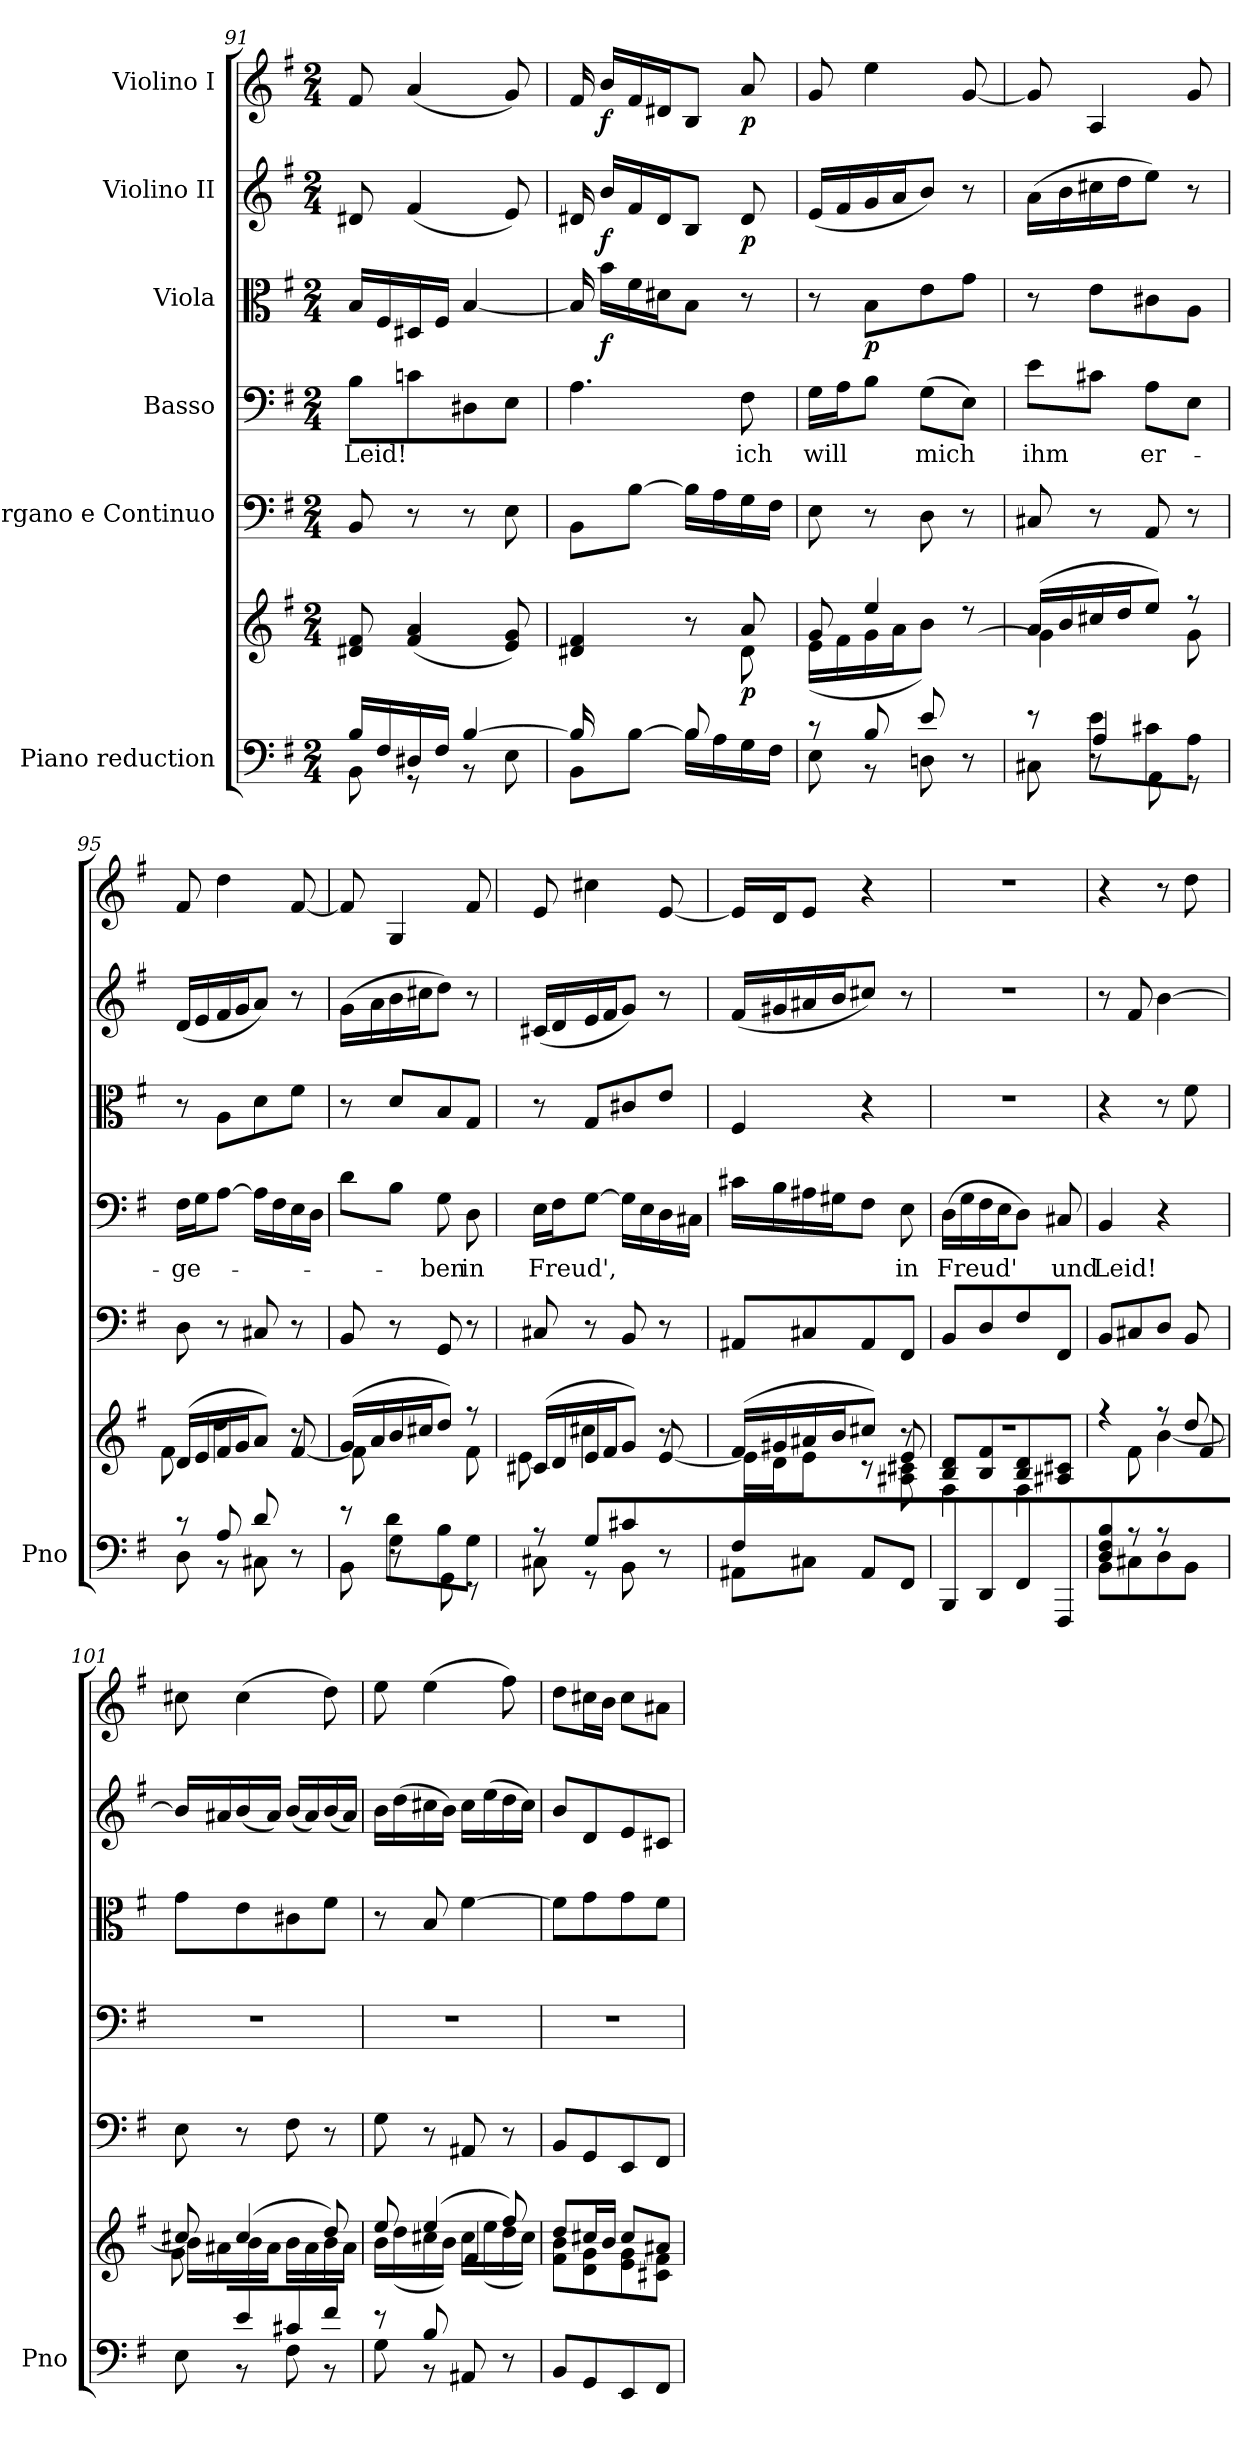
**kern	**kern	**dynam	**kern	**kern	**text	**kern	**dynam	**kern	**dynam	**kern	**dynam
*part6	*part6	*part6	*part5	*part4	*part4	*part3	*part3	*part2	*part2	*part1	*part1
*staff7	*staff6	*staff6/7	*staff5	*staff4	*staff4	*staff3	*staff3	*staff2	*staff2	*staff1	*staff1
*I"Piano reduction	*	*	*I"Organo e Continuo	*I"Basso	*	*I"Viola	*	*I"Violino II	*	*I"Violino I	*
*I'Pno	*	*	*	*	*	*	*	*	*	*	*
*clefF4	*clefG2	*	*clefF4	*clefF4	*	*clefC3	*	*clefG2	*	*clefG2	*
*k[f#]	*k[f#]	*	*k[f#]	*k[f#]	*	*k[f#]	*	*k[f#]	*	*k[f#]	*
*M2/4	*M2/4	*	*M2/4	*M2/4	*	*M2/4	*	*M2/4	*	*M2/4	*
=91	=91	=91	=91	=91	=91	=91	=91	=91	=91	=91	=91
*^	*	*	*	*	*	*	*	*	*	*	*
!	!	!	!	!	!	!LO:LY:b	!	!	!	!	!	!
16B/LL	8BB\	8d#X/ 8f#/	.	8BB/	8B\L	Leid!	16B/LL	.	8d#X/	.	8f#/	.
16F#/	.	.	.	.	.	.	16F#/	.	.	.	.	.
16D#X/	8r	(4f#/ 4a/	.	8r	8cn\	.	16D#X/	.	(4f#/	.	(4a/	.
16F#/JJ	.	.	.	.	.	.	16F#/JJ	.	.	.	.	.
[4B/	8r	.	.	8r	8D#X\	.	[4B/	.	.	.	.	.
.	8E\	8e/ 8g/)	.	8E\	8E\J	.	.	.	8e/)	.	8g/)	.
=92	=92	=92	=92	=92	=92	=92	=92	=92	=92	=92	=92	=92
*	*	*^	*	*	*	*	*	*	*	*	*	*
16B/LL]	8BB\L	4d#X/ 4f#/	16ryy	.	8BB\L	4.A\	.	16B/]	.	16d#X/	.	16f#/	.
!	!	!	!	!	!	!	!	!	!LO:DY:b	!	!LO:DY:b	!	!LO:DY:b
8.ryy	.	.	16b\	.	.	.	.	16b\LL	f	16b/LL	f	16b/LL	f
.	[<8B\J	.	16f#\	.	[8B\J	.	.	16f#\	.	16f#/	.	16f#/	.
.	.	.	16d#\J	.	.	.	.	16d#X\J	.	16d#/J	.	16d#X/J	.
8B/J	16B\LL]	8r	8ryy	.	16B\LL]	.	.	8B\J	.	8B/J	.	8B/J	.
.	16A\	.	.	.	16A\	.	.	.	.	.	.	.	.
!	!	!	!	!LO:DY:b	!	!	!LO:LY:b	!	!	!	!LO:DY:b	!	!LO:DY:b
8ryy	16G\	8a/	8d#\	p	16G\	8F#\	ich	8r	.	8d#/	p	8a/	p
.	16F#\JJ	.	.	.	16F#\JJ	.	.	.	.	.	.	.	.
=93	=93	=93	=93	=93	=93	=93	=93	=93	=93	=93	=93	=93	=93
*	*	*	*^	*	*	*	*	*	*	*	*	*	*
!	!	!	!	!	!	!	!	!LO:LY:b	!	!	!	!	!	!
8r	8E\	8g/	(16e\LL	4.ryy	.	8E\	16G\LL	will	8r	.	(16e/LL	.	8g/	.
.	.	.	16f#\	.	.	.	16A\J	.	.	.	16f#/	.	.	.
!	!	!	!	!	!	!	!	!	!	!LO:DY:b	!	!	!	!
8B/L	8r	4ee/	16g\	.	.	8r	8B\J	.	8B\L	p	16g/	.	4ee\	.
.	.	.	16a\J	.	.	.	.	.	.	.	16a/J	.	.	.
!	!	!	!	!	!	!	!	!LO:LY:b	!	!	!	!	!	!
8e/	8Dn\	.	8b\J)	.	.	8D\	(8G\L	mich	8e\	.	8b/J)	.	.	.
8ryy	8r	8r	8ryy	[8g\J	.	8r	8E\J)	.	8g\J	.	8r	.	[8g/	.
=94	=94	=94	=94	=94	=94	=94	=94	=94	=94	=94	=94	=94	=94	=94
*	*^	*	*	*	*	*	*	*	*	*	*	*	*	*
!	!	!	!	!	!	!	!	!	!LO:LY:b	!	!	!	!	!	!
*	*	*	*	*v	*v	*	*	*	*	*	*	*	*	*	*
8r	8C#X\	8ryy	(16a/LL	4g\]	.	8C#X/	8e\L	ihm	8r	.	(16a\LL	.	8g/]	.
.	.	.	16b/	.	.	.	.	.	.	.	16b\	.	.	.
8e\L	8r	4A/	16cc#X/	.	.	8r	8c#X\J	.	8e\L	.	16cc#X\	.	4A/	.
.	.	.	16dd/J	.	.	.	.	.	.	.	16dd\J	.	.	.
!	!	!	!	!	!	!	!	!LO:LY:b	!	!	!	!	!	!
8c#X\	8AA\	.	8ee/J)	8ryy	.	8AA/	8A\L	er-	8c#X\	.	8ee\J)	.	.	.
8A\J	8r	8ryy	8r	8g\	.	8r	8E\J	.	8A\J	.	8r	.	8g/	.
=95	=95	=95	=95	=95	=95	=95	=95	=95	=95	=95	=95	=95	=95	=95
*	*	*	*	*^	*	*	*	*	*	*	*	*	*	*
!	!	!	!	!	!	!	!	!	!LO:LY:b	!	!	!	!	!	!
*	*v	*v	*	*	*	*	*	*	*	*	*	*	*	*	*
8r	8D\	(16d/LL	8f#\	4.ryy	.	8D\	16F#\LL	-ge-	8r	.	(16d/LL	.	8f#/	.
.	.	16e/	.	.	.	.	16G\J	.	.	.	16e/	.	.	.
8A/L	8r	16f#/	4dd\	.	.	8r	[8A\J	.	8A\L	.	16f#/	.	4dd\	.
.	.	16g/J	.	.	.	.	.	.	.	.	16g/J	.	.	.
8d/	8C#X\	8a/J)	.	.	.	8C#X/	16A\LL]	.	8d\	.	8a/J)	.	.	.
.	.	.	.	.	.	.	16F#\	.	.	.	.	.	.	.
8ryy	8r	8r	[<8f#/	8f#\J	.	8r	16E\	.	8f#\J	.	8r	.	[8f#/	.
.	.	.	.	.	.	.	16D\JJ	.	.	.	.	.	.	.
*	*	*	*v	*v	*	*	*	*	*	*	*	*	*	*
=96	=96	=96	=96	=96	=96	=96	=96	=96	=96	=96	=96	=96	=96
*	*^	*	*	*	*	*	*	*	*	*	*	*	*
8ryy	8r	8BB\	(16g/LL	8f#\]	.	8BB/	8d\L	.	8r	.	(16g\LL	.	8f#/]	.
.	.	.	16a/	.	.	.	.	.	.	.	16a\	.	.	.
4G\	8d\L	8r	16b/	4ryy	.	8r	8B\J	.	8d/L	.	16b\	.	4G/	.
.	.	.	16cc#X/J	.	.	.	.	.	.	.	16cc#X\J	.	.	.
!	!	!	!	!	!	!	!	!LO:LY:b	!	!	!	!	!	!
.	8B\	8GG\	8dd/J)	.	.	8GG/	8G\	-ben	8B/	.	8dd\J)	.	.	.
!	!	!	!	!	!	!	!	!LO:LY:b	!	!	!	!	!	!
8ryy	8G\J	8r	8r	8f#\	.	8r	8D\	in	8G/J	.	8r	.	8f#/	.
=97	=97	=97	=97	=97	=97	=97	=97	=97	=97	=97	=97	=97	=97	=97
*	*	*	*	*^	*	*	*	*	*	*	*	*	*	*
!	!	!	!	!	!	!	!	!	!LO:LY:b	!	!	!	!	!	!
*	*v	*v	*	*	*	*	*	*	*	*	*	*	*	*	*
8r	8C#X\	(16c#X/LL	8e\	4.ryy	.	8C#X/	16E\LL	Freud',	8r	.	(16c#X/LL	.	8e/	.
.	.	16d/	.	.	.	.	16F#\J	.	.	.	16d/	.	.	.
8G/L	8r	16e/	4cc#X\	.	.	8r	[8G\J	.	8G/L	.	16e/	.	4cc#X\	.
.	.	16f#/J	.	.	.	.	.	.	.	.	16f#/J	.	.	.
8c#X/	8BB\	8g/J)	.	.	.	8BB/	16G\LL]	.	8c#X/	.	8g/J)	.	.	.
.	.	.	.	.	.	.	16E\	.	.	.	.	.	.	.
8ryy	8r	8r	[<8e/	8e\J	.	8r	16D\	.	8e/J	.	8r	.	[8e/	.
.	.	.	.	.	.	.	16C#X\JJ	.	.	.	.	.	.	.
!!LO:LB:g=z
=98	=98	=98	=98	=98	=98	=98	=98	=98	=98	=98	=98	=98	=98	=98
4F#/	8AA#X\L	(16f#/LL	16e\LL]	4.ryy	.	8AA#X/L	16c#X\LL	.	4F#/	.	(16f#/LL	.	16e/LL]	.
.	.	16g#X/	16d\J	.	.	.	16B\	.	.	.	16g#X/	.	16d/J	.
.	8C#X\J	16a#X/	8e\J	.	.	8C#X/	16A#X\	.	.	.	16a#X/	.	8e/J	.
.	.	16b/J	.	.	.	.	16G#X\J	.	.	.	16b/J	.	.	.
8ryy	8AA#/L	8cc#X/J)	8r	.	.	8AA#/	8F#\J	.	4r	.	8cc#X/J)	.	4r	.
!	!	!	!	!	!	!	!	!LO:LY:b	!	!	!	!	!	!
8ryy	8FF#/J	8r	8A#X\ 8c#X\	8e/	.	8FF#/J	8E\	in	.	.	8r	.	.	.
=99	=99	=99	=99	=99	=99	=99	=99	=99	=99	=99	=99	=99	=99	=99
!	!	!	!	!	!	!	!	!LO:LY:b	!	!	!	!	!	!
*v	*v	*	*	*	*	*	*	*	*	*	*	*	*	*
8BBB/L	2r	4F#\	8B/ 8d/L	.	8BB/L	(16D\LL	Freud'	2r	.	2r	.	2r	.
.	.	.	.	.	.	16G\	.	.	.	.	.	.	.
8DD/	.	.	8B/ 8f#/	.	8D/	16F#\	.	.	.	.	.	.	.
.	.	.	.	.	.	16E\J	.	.	.	.	.	.	.
8FF#/	.	4F#\	8B/ 8d/	.	8F#/	8D\J)	.	.	.	.	.	.	.
!	!	!	!	!	!	!	!LO:LY:b	!	!	!	!	!	!
8FFF#/J	.	.	8A#X/ 8c#X/J	.	8FF#/J	8C#X/	und	.	.	.	.	.	.
=100	=100	=100	=100	=100	=100	=100	=100	=100	=100	=100	=100	=100	=100
*^	*	*	*	*	*	*	*	*	*	*	*	*	*
!	!	!	!	!	!	!	!	!LO:LY:b	!	!	!	!	!	!
8D/ 8F#/ 8B/	8BB\L	4r	8ryy	4.ryy	.	8BB/L	4BB/	Leid!	4r	.	8r	.	4r	.
8r	8C#X\	.	8f#\	.	.	8C#X/	.	.	.	.	8f#/	.	.	.
8r	8D\	8r	[4b\	.	.	8D/J	4r	.	8r	.	[4b\	.	8r	.
8ryy	8BB\J	8dd/	.	8f#/	.	8BB/	.	.	8f#\	.	.	.	8dd\	.
=101	=101	=101	=101	=101	=101	=101	=101	=101	=101	=101	=101	=101	=101	=101
8ryy	8E\	8cc#X/	16b\LL]	8g\L	.	8E\	2r	.	8g\L	.	16b/LL]	.	8cc#X\	.
.	.	.	16a#X\	.	.	.	.	.	.	.	16a#X/	.	.	.
8e/	8r	(4cc#/	16b\	4.ryy	.	8r	.	.	8e\	.	(16b/	.	(4cc#\	.
.	.	.	16a#\JJ	.	.	.	.	.	.	.	16a#/JJ)	.	.	.
8c#X/	8F#\	.	16b\LL	.	.	8F#\	.	.	8c#X\	.	(16b/LL	.	.	.
.	.	.	16a#\	.	.	.	.	.	.	.	16a#/)	.	.	.
8f#/J	8r	8dd/)	16b\	.	.	8r	.	.	8f#\J	.	(16b/	.	8dd\)	.
.	.	.	16a#\JJ	.	.	.	.	.	.	.	16a#/JJ)	.	.	.
=102	=102	=102	=102	=102	=102	=102	=102	=102	=102	=102	=102	=102	=102	=102
8r	8G\	8ee/	16b\LL	4ryy	.	8G\	2r	.	8r	.	16b\LL	.	8ee\	.
.	.	.	(16dd\	.	.	.	.	.	.	.	(16dd\	.	.	.
8B/	8r	(4ee/	16cc#X\	.	.	8r	.	.	8B/	.	16cc#X\	.	(4ee\	.
.	.	.	16b\JJ)	.	.	.	.	.	.	.	16b\JJ)	.	.	.
4ryy	8AA#X/	.	16cc#\LL	4f#/	.	8AA#X/	.	.	[4f#\	.	16cc#\LL	.	.	.
.	.	.	(16ee\	.	.	.	.	.	.	.	(16ee\	.	.	.
.	8r	8ff#/)	16dd\	.	.	8r	.	.	.	.	16dd\	.	8ff#\)	.
.	.	.	16cc#\JJ)	.	.	.	.	.	.	.	16cc#\JJ)	.	.	.
*v	*v	*	*	*	*	*	*	*	*	*	*	*	*	*
*	*	*v	*v	*	*	*	*	*	*	*	*	*	*
=103	=103	=103	=103	=103	=103	=103	=103	=103	=103	=103	=103	=103
8BB/L	8dd/L	8f#\ 8b\L	.	8BB/L	2r	.	8f#\L]	.	8b/L	.	8dd\L	.
8GG/	16cc#X/L	8d\ 8g\	.	8GG/	.	.	8g\	.	8d/	.	16cc#X\L	.
.	16b/JJ	.	.	.	.	.	.	.	.	.	16b\JJ	.
8EE/	8cc#/L	8e\ 8g\	.	8EE/	.	.	8g\	.	8e/	.	8cc#\L	.
8FF#/J	8a#X/J	8c#X\ 8f#\J	.	8FF#/J	.	.	8f#\J	.	8c#X/J	.	8a#X\J	.
*	*v	*v	*	*	*	*	*	*	*	*	*	*
=	=	=	=	=	=	=	=	=	=	=	=
*-	*-	*-	*-	*-	*-	*-	*-	*-	*-	*-	*-
